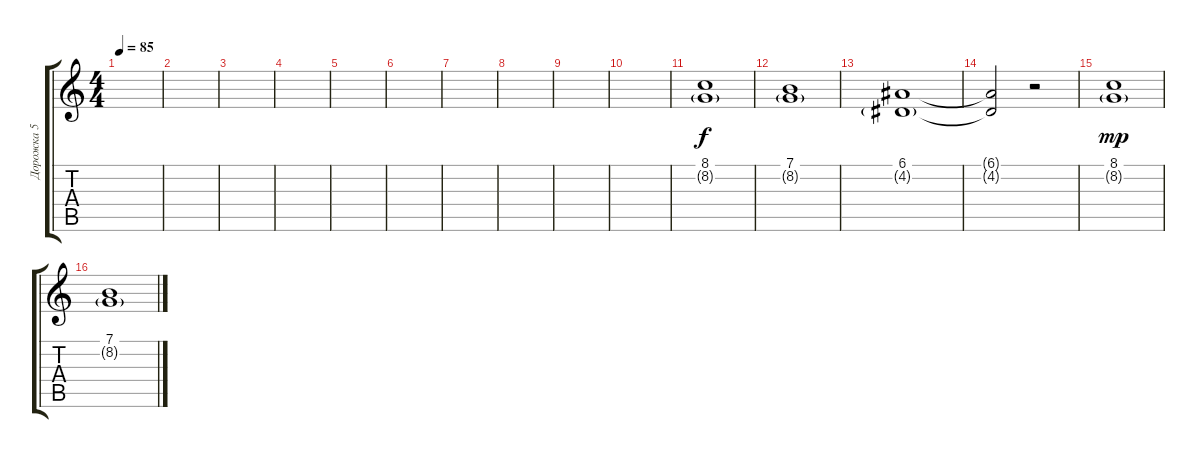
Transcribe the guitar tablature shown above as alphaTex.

\track ("Дорожка 5" "Дорожка 5") {instrument stringensemble2}
\staff {score tabs}
\tuning (E4 B3 G3 D3 A2 E2) {hide}
\ts (4 4)
\tempo 85
\clef g2
\ks c
|
|
|
|
|
|
|
|
|
|
(8.1 8.2{g}).1 |
(7.1 8.2{g}).1 |
(6.1 4.2{g}).1 |
(6.1{t} 4.2{t}).2{dy f} r.2 |
(8.1 8.2{g}).1{dy mp} |
(7.1 8.2{g}).1
